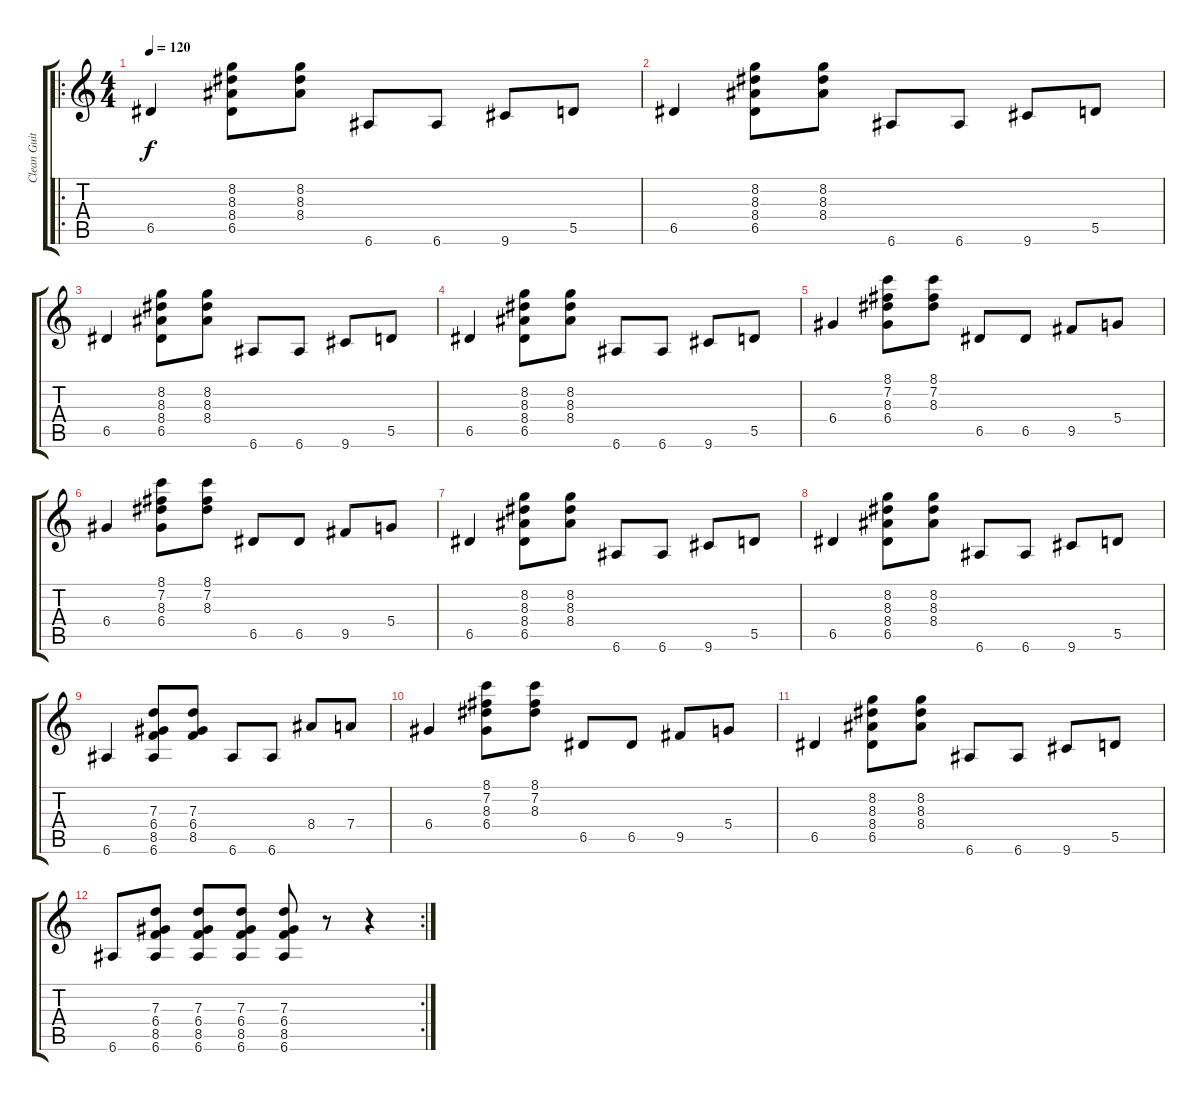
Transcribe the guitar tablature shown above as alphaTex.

\track ("Clean Guitar" "Clean Guit") {instrument electricguitarjazz}
\staff {score tabs}
\tuning (E4 B3 G3 D3 A2 E2) {hide}
\ro
\ts (4 4)
\tempo 120
\clef g2
\ks c
6.5.4{dy f instrument electricguitarjazz} (8.2 8.3 8.4 6.5).8 (8.2 8.3 8.4).8 6.6.8 6.6.8 9.6.8 5.5.8 |
6.5.4 (8.2 8.3 8.4 6.5).8 (8.2 8.3 8.4).8 6.6.8 6.6.8 9.6.8 5.5.8 |
6.5.4 (8.2 8.3 8.4 6.5).8 (8.2 8.3 8.4).8 6.6.8 6.6.8 9.6.8 5.5.8 |
6.5.4 (8.2 8.3 8.4 6.5).8 (8.2 8.3 8.4).8 6.6.8 6.6.8 9.6.8 5.5.8 |
6.4.4 (8.1 7.2 8.3 6.4).8 (8.1 7.2 8.3).8 6.5.8 6.5.8 9.5.8 5.4.8 |
6.4.4 (8.1 7.2 8.3 6.4).8 (8.1 7.2 8.3).8 6.5.8 6.5.8 9.5.8 5.4.8 |
6.5.4 (8.2 8.3 8.4 6.5).8 (8.2 8.3 8.4).8 6.6.8 6.6.8 9.6.8 5.5.8 |
6.5.4 (8.2 8.3 8.4 6.5).8 (8.2 8.3 8.4).8 6.6.8 6.6.8 9.6.8 5.5.8 |
6.6.4 (7.3 6.4 8.5 6.6).8 (7.3 6.4 8.5).8 6.6.8 6.6.8 8.4.8 7.4.8 |
6.4.4 (8.1 7.2 8.3 6.4).8 (8.1 7.2 8.3).8 6.5.8 6.5.8 9.5.8 5.4.8 |
6.5.4 (8.2 8.3 8.4 6.5).8 (8.2 8.3 8.4).8 6.6.8 6.6.8 9.6.8 5.5.8 |
\rc 2
6.6.8 (7.3 6.4 8.5 6.6).8 (7.3 6.4 8.5 6.6).8 (7.3 6.4 8.5 6.6).8 (7.3 6.4 8.5 6.6).8 r.8 r.4
